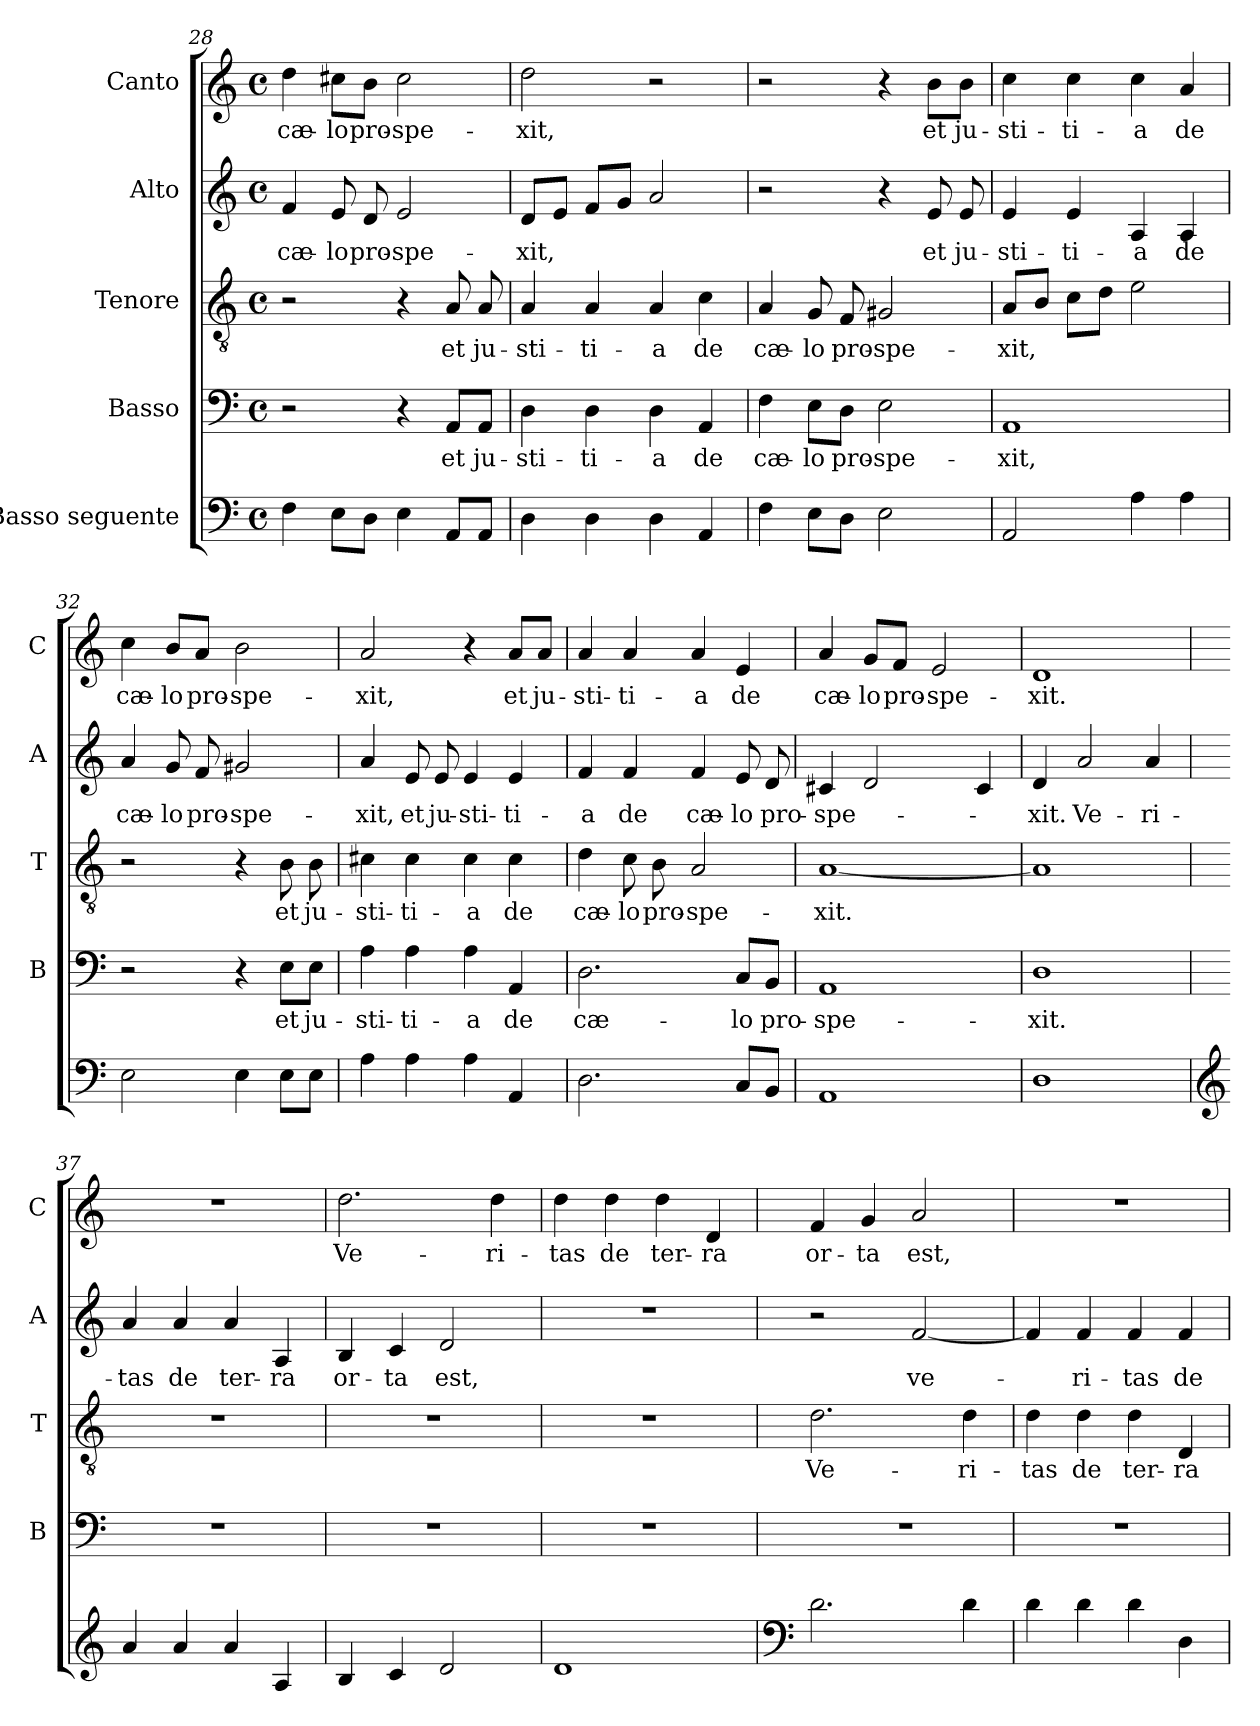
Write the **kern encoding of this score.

**kern	**kern	**text	**kern	**text	**kern	**text	**kern	**text
*part5	*part4	*part4	*part3	*part3	*part2	*part2	*part1	*part1
*staff5	*staff4	*staff4	*staff3	*staff3	*staff2	*staff2	*staff1	*staff1
*I"Basso seguente	*I"Basso	*	*I"Tenore	*	*I"Alto	*	*I"Canto	*
*	*I'B	*	*I'T	*	*I'A	*	*I'C	*
!!LO:LB:g=z
*clefF4	*clefF4	*	*clefGv2	*	*clefG2	*	*clefG2	*
*k[]	*k[]	*	*k[]	*	*k[]	*	*k[]	*
*C:	*C:	*	*C:	*	*C:	*	*C:	*
*M4/4	*M4/4	*	*M4/4	*	*M4/4	*	*M4/4	*
*met(c)	*met(c)	*	*met(c)	*	*met(c)	*	*met(c)	*
=28	=28	=28	=28	=28	=28	=28	=28	=28
!	!	!	!	!	!	!LO:LY:b	!	!LO:LY:b
4F\	2r	.	2r	.	4f/	cæ-	4dd\	cæ-
!	!	!	!	!	!	!LO:LY:b	!	!LO:LY:b
8E\L	.	.	.	.	8e/	-lo	8cc#X\L	-lo
!	!	!	!	!	!	!LO:LY:b	!	!LO:LY:b
8D\J	.	.	.	.	8d/	pro-	8b\J	pro-
!	!	!	!	!	!	!LO:LY:b	!	!LO:LY:b
4E\	4r	.	4r	.	2e/	-spe-	2cc#\	-spe-
!	!	!LO:LY:b	!	!LO:LY:b	!	!	!	!
8AA/L	8AA/L	et	8A/	et	.	.	.	.
!	!	!LO:LY:b	!	!LO:LY:b	!	!	!	!
8AA/J	8AA/J	ju-	8A/	ju-	.	.	.	.
=29	=29	=29	=29	=29	=29	=29	=29	=29
!	!	!LO:LY:b	!	!LO:LY:b	!	!LO:LY:b	!	!LO:LY:b
4D\	4D\	-sti-	4A/	-sti-	8d/L	-xit,	2dd\	-xit,
.	.	.	.	.	8e/J	.	.	.
!	!	!LO:LY:b	!	!LO:LY:b	!	!	!	!
4D\	4D\	-ti-	4A/	-ti-	8f/L	.	.	.
.	.	.	.	.	8g/J	.	.	.
!	!	!LO:LY:b	!	!LO:LY:b	!	!	!	!
4D\	4D\	-a	4A/	-a	2a/	.	2r	.
!	!	!LO:LY:b	!	!LO:LY:b	!	!	!	!
4AA/	4AA/	de	4c\	de	.	.	.	.
=30	=30	=30	=30	=30	=30	=30	=30	=30
!	!	!LO:LY:b	!	!LO:LY:b	!	!	!	!
4F\	4F\	cæ-	4A/	cæ-	2r	.	2r	.
!	!	!LO:LY:b	!	!LO:LY:b	!	!	!	!
8E\L	8E\L	-lo	8G/	-lo	.	.	.	.
!	!	!LO:LY:b	!	!LO:LY:b	!	!	!	!
8D\J	8D\J	pro-	8F/	pro-	.	.	.	.
!	!	!LO:LY:b	!	!LO:LY:b	!	!	!	!
2E\	2E\	-spe-	2G#X/	-spe-	4r	.	4r	.
!	!	!	!	!	!	!LO:LY:b	!	!LO:LY:b
.	.	.	.	.	8e/	et	8b\L	et
!	!	!	!	!	!	!LO:LY:b	!	!LO:LY:b
.	.	.	.	.	8e/	ju-	8b\J	ju-
=31	=31	=31	=31	=31	=31	=31	=31	=31
!	!	!LO:LY:b	!	!LO:LY:b	!	!LO:LY:b	!	!LO:LY:b
2AA/	1AA	-xit,	8A/L	-xit,	4e/	-sti-	4cc\	-sti-
.	.	.	8B/J	.	.	.	.	.
!	!	!	!	!	!	!LO:LY:b	!	!LO:LY:b
.	.	.	8c\L	.	4e/	-ti-	4cc\	-ti-
.	.	.	8d\J	.	.	.	.	.
!	!	!	!	!	!	!LO:LY:b	!	!LO:LY:b
4A\	.	.	2e\	.	4A/	-a	4cc\	-a
!	!	!	!	!	!	!LO:LY:b	!	!LO:LY:b
4A\	.	.	.	.	4A/	de	4a/	de
=32	=32	=32	=32	=32	=32	=32	=32	=32
!	!	!	!	!	!	!LO:LY:b	!	!LO:LY:b
2E\	2r	.	2r	.	4a/	cæ-	4cc\	cæ-
!	!	!	!	!	!	!LO:LY:b	!	!LO:LY:b
.	.	.	.	.	8g/	-lo	8b/L	-lo
!	!	!	!	!	!	!LO:LY:b	!	!LO:LY:b
.	.	.	.	.	8f/	pro-	8a/J	pro-
!	!	!	!	!	!	!LO:LY:b	!	!LO:LY:b
4E\	4r	.	4r	.	2g#X/	-spe-	2b\	-spe-
!	!	!LO:LY:b	!	!LO:LY:b	!	!	!	!
8E\L	8E\L	et	8B\	et	.	.	.	.
!	!	!LO:LY:b	!	!LO:LY:b	!	!	!	!
8E\J	8E\J	ju-	8B\	ju-	.	.	.	.
!!LO:PB:g=z
=33	=33	=33	=33	=33	=33	=33	=33	=33
!	!	!LO:LY:b	!	!LO:LY:b	!	!LO:LY:b	!	!LO:LY:b
4A\	4A\	-sti-	4c#X\	-sti-	4a/	-xit,	2a/	-xit,
!	!	!LO:LY:b	!	!LO:LY:b	!	!LO:LY:b	!	!
4A\	4A\	-ti-	4c#\	-ti-	8e/	et	.	.
!	!	!	!	!	!	!LO:LY:b	!	!
.	.	.	.	.	8e/	ju-	.	.
!	!	!LO:LY:b	!	!LO:LY:b	!	!LO:LY:b	!	!
4A\	4A\	-a	4c#\	-a	4e/	-sti-	4r	.
!	!	!LO:LY:b	!	!LO:LY:b	!	!LO:LY:b	!	!LO:LY:b
4AA/	4AA/	de	4c#\	de	4e/	-ti-	8a/L	et
!	!	!	!	!	!	!	!	!LO:LY:b
.	.	.	.	.	.	.	8a/J	ju-
=34	=34	=34	=34	=34	=34	=34	=34	=34
!	!	!LO:LY:b	!	!LO:LY:b	!	!LO:LY:b	!	!LO:LY:b
2.D\	2.D\	cæ-	4d\	cæ-	4f/	-a	4a/	-sti-
!	!	!	!	!LO:LY:b	!	!LO:LY:b	!	!LO:LY:b
.	.	.	8c\	-lo	4f/	de	4a/	-ti-
!	!	!	!	!LO:LY:b	!	!	!	!
.	.	.	8B\	pro-	.	.	.	.
!	!	!	!	!LO:LY:b	!	!LO:LY:b	!	!LO:LY:b
.	.	.	2A/	-spe-	4f/	cæ-	4a/	-a
!	!	!LO:LY:b	!	!	!	!LO:LY:b	!	!LO:LY:b
8C/L	8C/L	-lo	.	.	8e/	-lo	4e/	de
!	!	!LO:LY:b	!	!	!	!LO:LY:b	!	!
8BB/J	8BB/J	pro-	.	.	8d/	pro-	.	.
=35	=35	=35	=35	=35	=35	=35	=35	=35
!	!	!LO:LY:b	!	!LO:LY:b	!	!LO:LY:b	!	!LO:LY:b
1AA	1AA	-spe-	[1A	-xit.	4c#X/	-spe-	4a/	cæ-
!	!	!	!	!	!	!	!	!LO:LY:b
.	.	.	.	.	2d/	.	8g/L	-lo
!	!	!	!	!	!	!	!	!LO:LY:b
.	.	.	.	.	.	.	8f/J	pro-
!	!	!	!	!	!	!	!	!LO:LY:b
.	.	.	.	.	.	.	2e/	-spe-
.	.	.	.	.	4c#/	.	.	.
=36	=36	=36	=36	=36	=36	=36	=36	=36
!	!	!LO:LY:b	!	!	!	!LO:LY:b	!	!LO:LY:b
1D	1D	-xit.	1A]	.	4d/	-xit.	1d	-xit.
!	!	!	!	!	!	!LO:LY:b	!	!
.	.	.	.	.	2a/	Ve-	.	.
!	!	!	!	!	!	!LO:LY:b	!	!
.	.	.	.	.	4a/	-ri-	.	.
=37	=37	=37	=37	=37	=37	=37	=37	=37
*clefG2	*	*	*	*	*	*	*	*
!	!	!	!	!	!	!LO:LY:b	!	!
4a/	1r	.	1r	.	4a/	-tas	1r	.
!	!	!	!	!	!	!LO:LY:b	!	!
4a/	.	.	.	.	4a/	de	.	.
!	!	!	!	!	!	!LO:LY:b	!	!
4a/	.	.	.	.	4a/	ter-	.	.
!	!	!	!	!	!	!LO:LY:b	!	!
4A/	.	.	.	.	4A/	-ra	.	.
=38	=38	=38	=38	=38	=38	=38	=38	=38
!	!	!	!	!	!	!LO:LY:b	!	!LO:LY:b
4B/	1r	.	1r	.	4B/	or-	2.dd\	Ve-
!	!	!	!	!	!	!LO:LY:b	!	!
4c/	.	.	.	.	4c/	-ta	.	.
!	!	!	!	!	!	!LO:LY:b	!	!
2d/	.	.	.	.	2d/	est,	.	.
!	!	!	!	!	!	!	!	!LO:LY:b
.	.	.	.	.	.	.	4dd\	-ri-
!!LO:LB:g=z
=39	=39	=39	=39	=39	=39	=39	=39	=39
!	!	!	!	!	!	!	!	!LO:LY:b
1d	1r	.	1r	.	1r	.	4dd\	-tas
!	!	!	!	!	!	!	!	!LO:LY:b
.	.	.	.	.	.	.	4dd\	de
!	!	!	!	!	!	!	!	!LO:LY:b
.	.	.	.	.	.	.	4dd\	ter-
!	!	!	!	!	!	!	!	!LO:LY:b
.	.	.	.	.	.	.	4d/	-ra
=40	=40	=40	=40	=40	=40	=40	=40	=40
*clefF4	*	*	*	*	*	*	*	*
!	!	!	!	!LO:LY:b	!	!	!	!LO:LY:b
2.d\	1r	.	2.d\	Ve-	2r	.	4f/	or-
!	!	!	!	!	!	!	!	!LO:LY:b
.	.	.	.	.	.	.	4g/	-ta
!	!	!	!	!	!	!LO:LY:b	!	!LO:LY:b
.	.	.	.	.	[2f/	ve-	2a/	est,
!	!	!	!	!LO:LY:b	!	!	!	!
4d\	.	.	4d\	-ri-	.	.	.	.
=41	=41	=41	=41	=41	=41	=41	=41	=41
!	!	!	!	!LO:LY:b	!	!	!	!
4d\	1r	.	4d\	-tas	4f/]	.	1r	.
!	!	!	!	!LO:LY:b	!	!LO:LY:b	!	!
4d\	.	.	4d\	de	4f/	-ri-	.	.
!	!	!	!	!LO:LY:b	!	!LO:LY:b	!	!
4d\	.	.	4d\	ter-	4f/	-tas	.	.
!	!	!	!	!LO:LY:b	!	!LO:LY:b	!	!
4D\	.	.	4D/	-ra	4f/	de	.	.
=	=	=	=	=	=	=	=	=
*-	*-	*-	*-	*-	*-	*-	*-	*-
